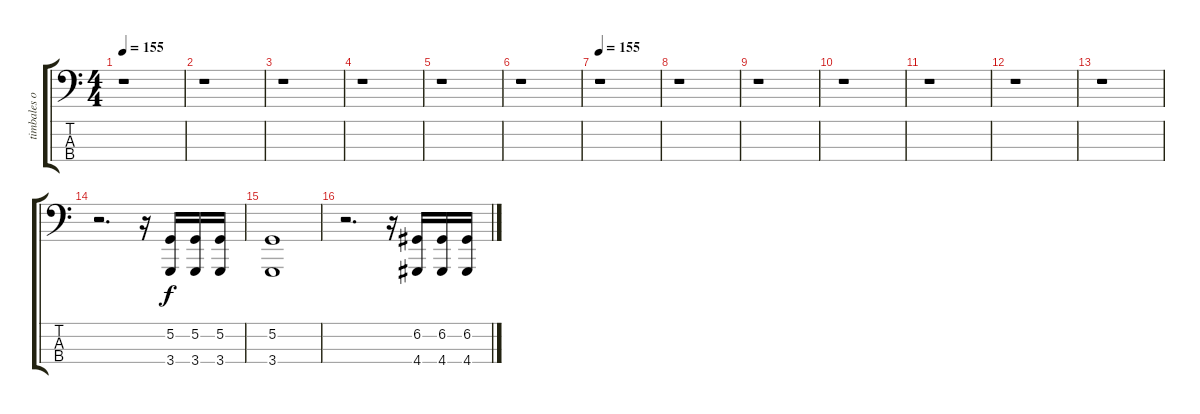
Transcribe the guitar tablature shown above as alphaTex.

\track ("timbales orquestales" "timbales o") {instrument lead1square}
\staff {score tabs}
\tuning (G2 D2 A1 E1) {hide}
\ts (4 4)
\tempo 155
\clef f4
\ks c
r.1{dy ff} |
r.1 |
r.1 |
r.1 |
r.1 |
r.1 |
\tempo 155
r.1 |
r.1 |
r.1 |
r.1 |
r.1 |
r.1{volume 7 balance 8 instrument timpani} |
r.1 |
r.2{d} r.16 (5.2 3.4).16{dy f} (5.2 3.4).16 (5.2 3.4).16 |
(5.2 3.4).1 |
r.2{d} r.16 (6.2 4.4).16 (6.2 4.4).16 (6.2 4.4).16
